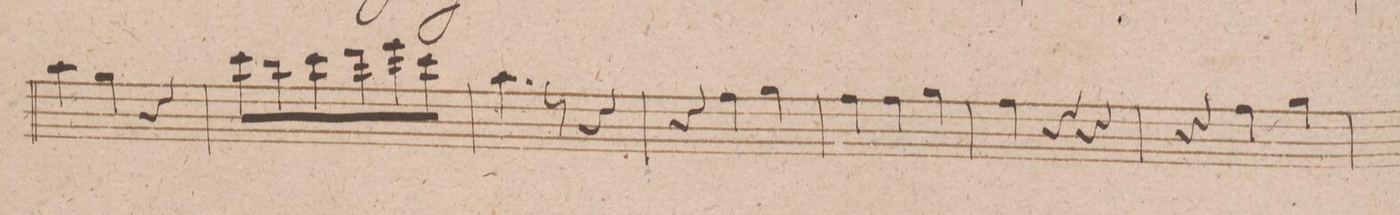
**kern	**dynam
*I"Flauto 2do	*
*clefG2	*
*k[f#]	*
*M3/4	*
4aa\]	.
4gg\	.
4r	.
=8	=8
8ccc\L	.
*8\right	*
8bb\	.
8ccc\	.
8ddd\	.
8eee\	.
8ccc\J	.
=9	=9
4.aa\	.
8r	.
4r	.
=10	=10
4r	.
4ff#\	.
4gg\	.
=11	=11
4ff#\	.
4ff#\	.
4gg\	.
=12	=12
4ff#\	.
4r	.
4r	.
=13	=13
4r	.
4ff#\	.
4gg\	.
=14	=14
*-	*-
